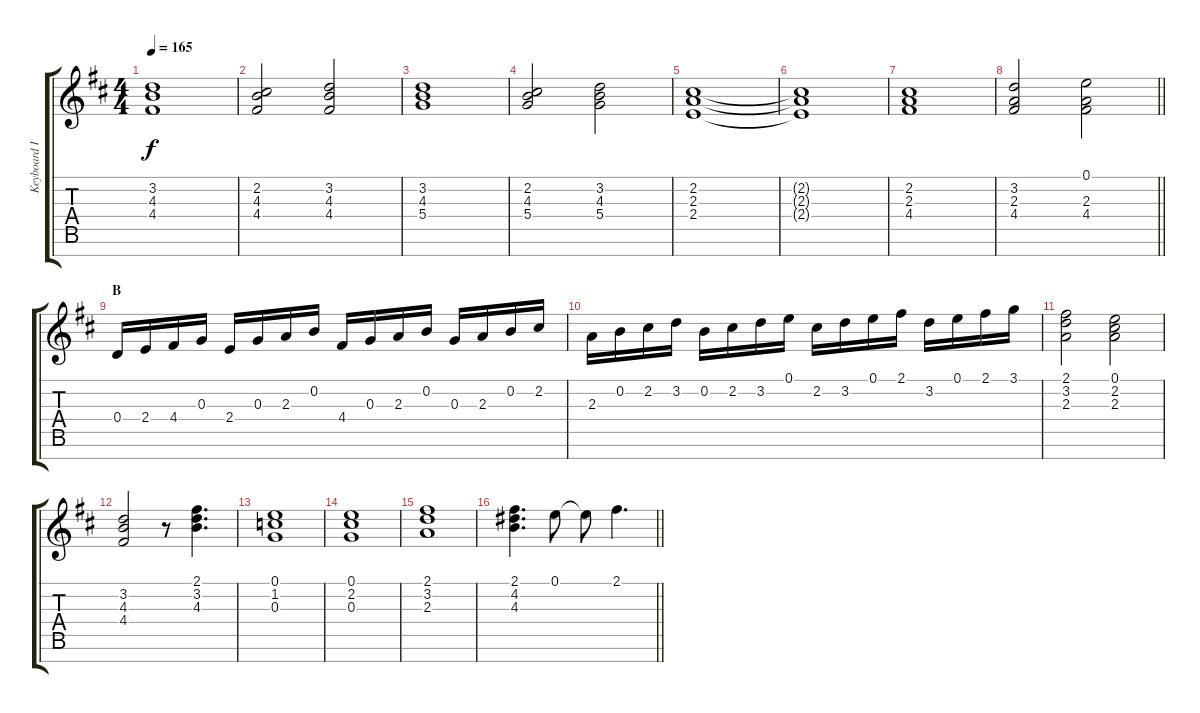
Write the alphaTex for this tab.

\track ("Keyboard I" "Keyboard I") {instrument stringensemble1}
\staff {score tabs}
\tuning (E5 B4 G4 D4 A3 E3 B2) {hide}
\ts (4 4)
\tempo 165
\clef g2
\ks d
(3.2 4.3 4.4).1{dy f} |
(2.2 4.3 4.4).2 (3.2 4.3 4.4).2 |
(3.2 4.3 5.4).1 |
(2.2 4.3 5.4).2 (3.2 4.3 5.4).2 |
(2.2 2.3 2.4).1 |
(2.2{t} 2.3{t} 2.4{t}).1 |
(2.2 2.3 4.4).1 |
\barLineRight lightlight
(3.2 2.3 4.4).2 (0.1 2.3 4.4).2 |
\section ("" "B")
0.4.16 2.4.16 4.4.16 0.3.16 2.4.16 0.3.16 2.3.16 0.2.16 4.4.16 0.3.16 2.3.16 0.2.16 0.3.16 2.3.16 0.2.16 2.2.16 |
2.3.16 0.2.16 2.2.16 3.2.16 0.2.16 2.2.16 3.2.16 0.1.16 2.2.16 3.2.16 0.1.16 2.1.16 3.2.16 0.1.16 2.1.16 3.1.16 |
(2.1 3.2 2.3).2 (0.1 2.2 2.3).2 |
(3.2 4.3 4.4).2 r.8 (2.1 3.2 4.3).4{d} |
(0.1 1.2 0.3).1 |
(0.1 2.2 0.3).1 |
(2.1 3.2 2.3).1 |
\barLineRight lightlight
(2.1 4.2 4.3).4{d} 0.1.8 0.1{t}.8 2.1.4{d}
